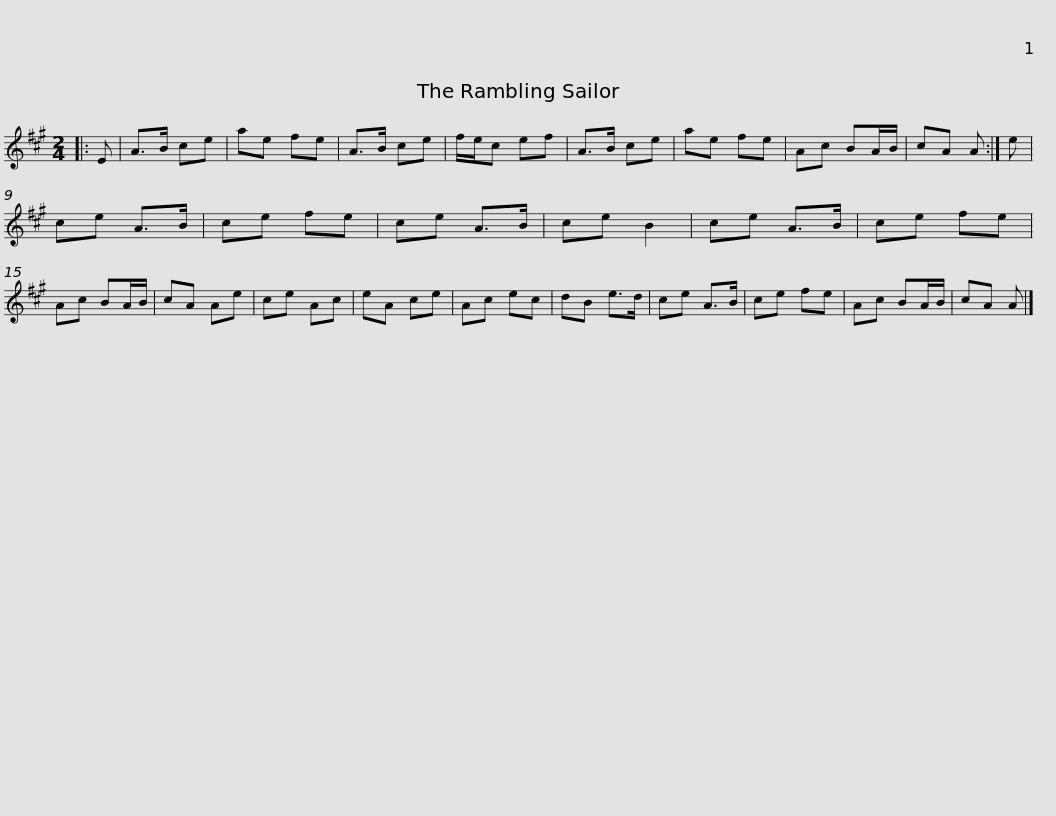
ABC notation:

X:1
L:1/8
M:2/4
I:linebreak $
K:A
V:1 treble
V:1
|: E | A>B ce | ae fe | A>B ce | f/e/c ef | %5
 A>B ce | ae fe | Ac BA/B/ | cA A :| e |$ %10
 ce A>B | ce fe | ce A>B | ce B2 | ce A>B | %15
 ce fe | Ac BA/B/ | cA Ae | ce Ac | eA ce |$ %20
 Ac ec | dB e>d | ce A>B | ce fe | Ac BA/B/ | %25
 cA A |] %26
